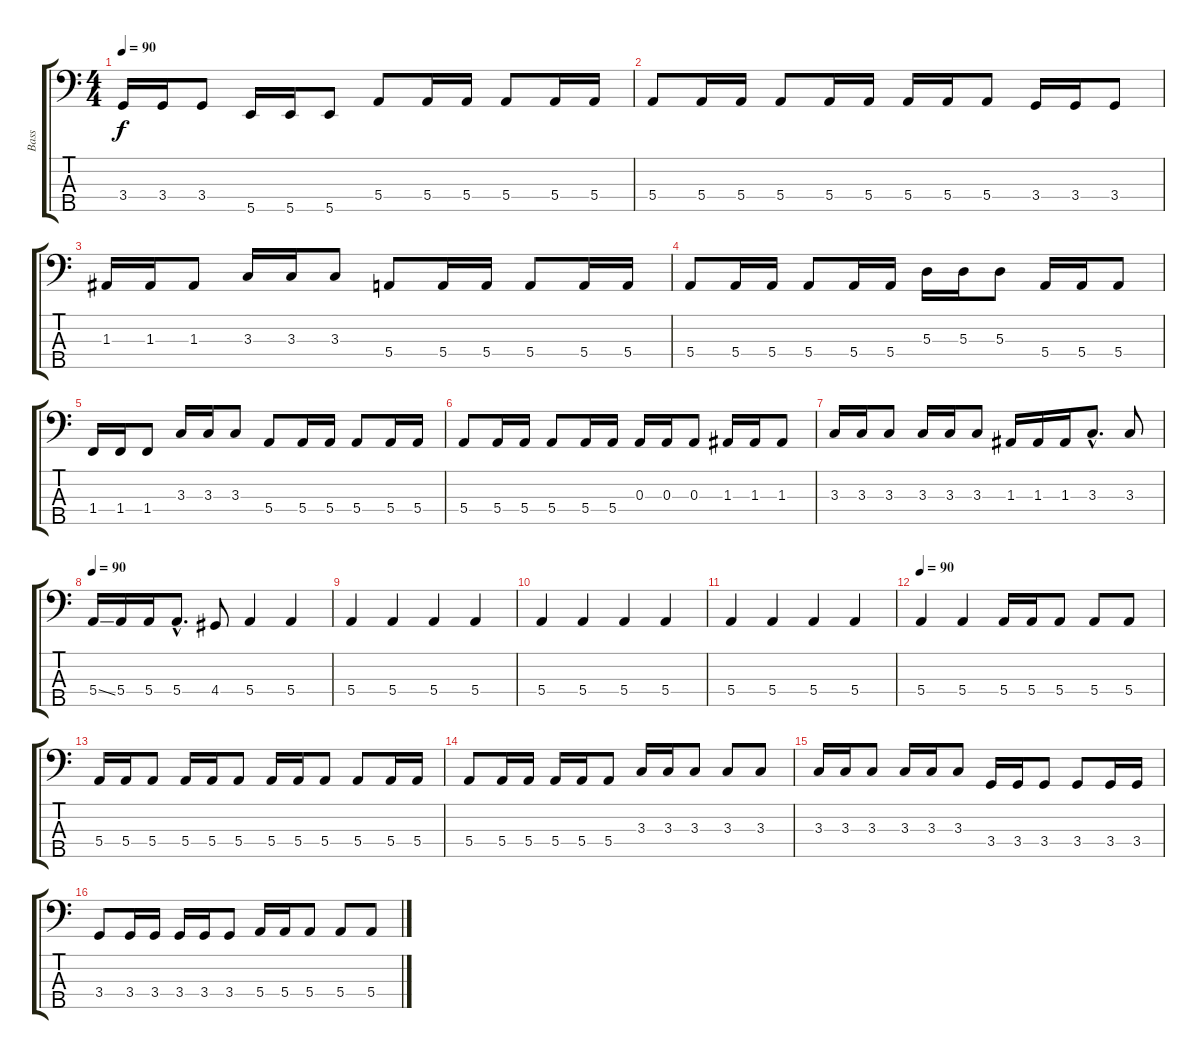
\track ("Bass" "Bass") {instrument electricbasspick}
\staff {score tabs}
\tuning (G2 D2 A1 E1 B0) {hide}
\ts (4 4)
\tempo 90
\clef f4
\ks c
3.4.16{dy f} 3.4.16 3.4.8 5.5.16 5.5.16 5.5.8 5.4.8 5.4.16 5.4.16 5.4.8 5.4.16 5.4.16 |
5.4.8 5.4.16 5.4.16 5.4.8 5.4.16 5.4.16 5.4.16 5.4.16 5.4.8 3.4.16 3.4.16 3.4.8 |
1.3.16 1.3.16 1.3.8 3.3.16 3.3.16 3.3.8 5.4.8 5.4.16 5.4.16 5.4.8 5.4.16 5.4.16 |
5.4.8 5.4.16 5.4.16 5.4.8 5.4.16 5.4.16 5.3.16 5.3.16 5.3.8 5.4.16 5.4.16 5.4.8 |
1.4.16 1.4.16 1.4.8 3.3.16 3.3.16 3.3.8 5.4.8 5.4.16 5.4.16 5.4.8 5.4.16 5.4.16 |
5.4.8 5.4.16 5.4.16 5.4.8 5.4.16 5.4.16 0.3.16 0.3.16 0.3.8 1.3.16 1.3.16 1.3.8 |
3.3.16 3.3.16 3.3.8 3.3.16 3.3.16 3.3.8 1.3.16 1.3.16 1.3.16 3.3{hac}.8{d} 3.3.8 |
\tempo 90
5.4{ss}.16 5.4.16 5.4.16 5.4{hac}.8{d} 4.4.8 5.4.4 5.4.4 |
5.4.4 5.4.4 5.4.4 5.4.4 |
5.4.4 5.4.4 5.4.4 5.4.4 |
5.4.4 5.4.4 5.4.4 5.4.4 |
\tempo 90
5.4.4 5.4.4 5.4.16 5.4.16 5.4.8 5.4.8 5.4.8 |
5.4.16 5.4.16 5.4.8 5.4.16 5.4.16 5.4.8 5.4.16 5.4.16 5.4.8 5.4.8 5.4.16 5.4.16 |
5.4.8 5.4.16 5.4.16 5.4.16 5.4.16 5.4.8 3.3.16 3.3.16 3.3.8 3.3.8 3.3.8 |
3.3.16 3.3.16 3.3.8 3.3.16 3.3.16 3.3.8 3.4.16 3.4.16 3.4.8 3.4.8 3.4.16 3.4.16 |
3.4.8 3.4.16 3.4.16 3.4.16 3.4.16 3.4.8 5.4.16 5.4.16 5.4.8 5.4.8 5.4.8
